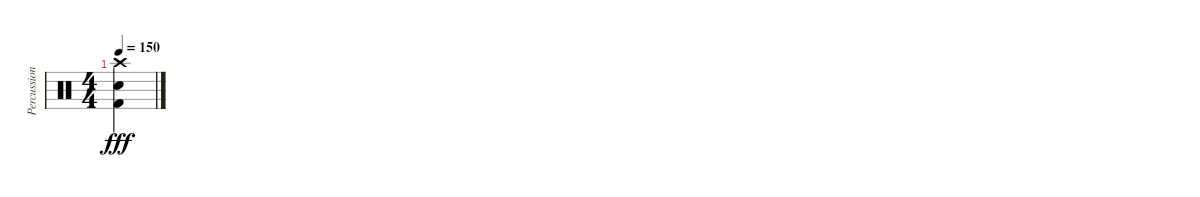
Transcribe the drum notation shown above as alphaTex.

\track ("Percussion" "Percussion") {instrument percussion}
\staff {score}
\articulation defaults
\ts (4 4)
\tempo 150
\clef neutral
\ks c
("Crash high (hit)" "Electric Snare (hit)" "Kick (hit) 2").4{dy fff}
